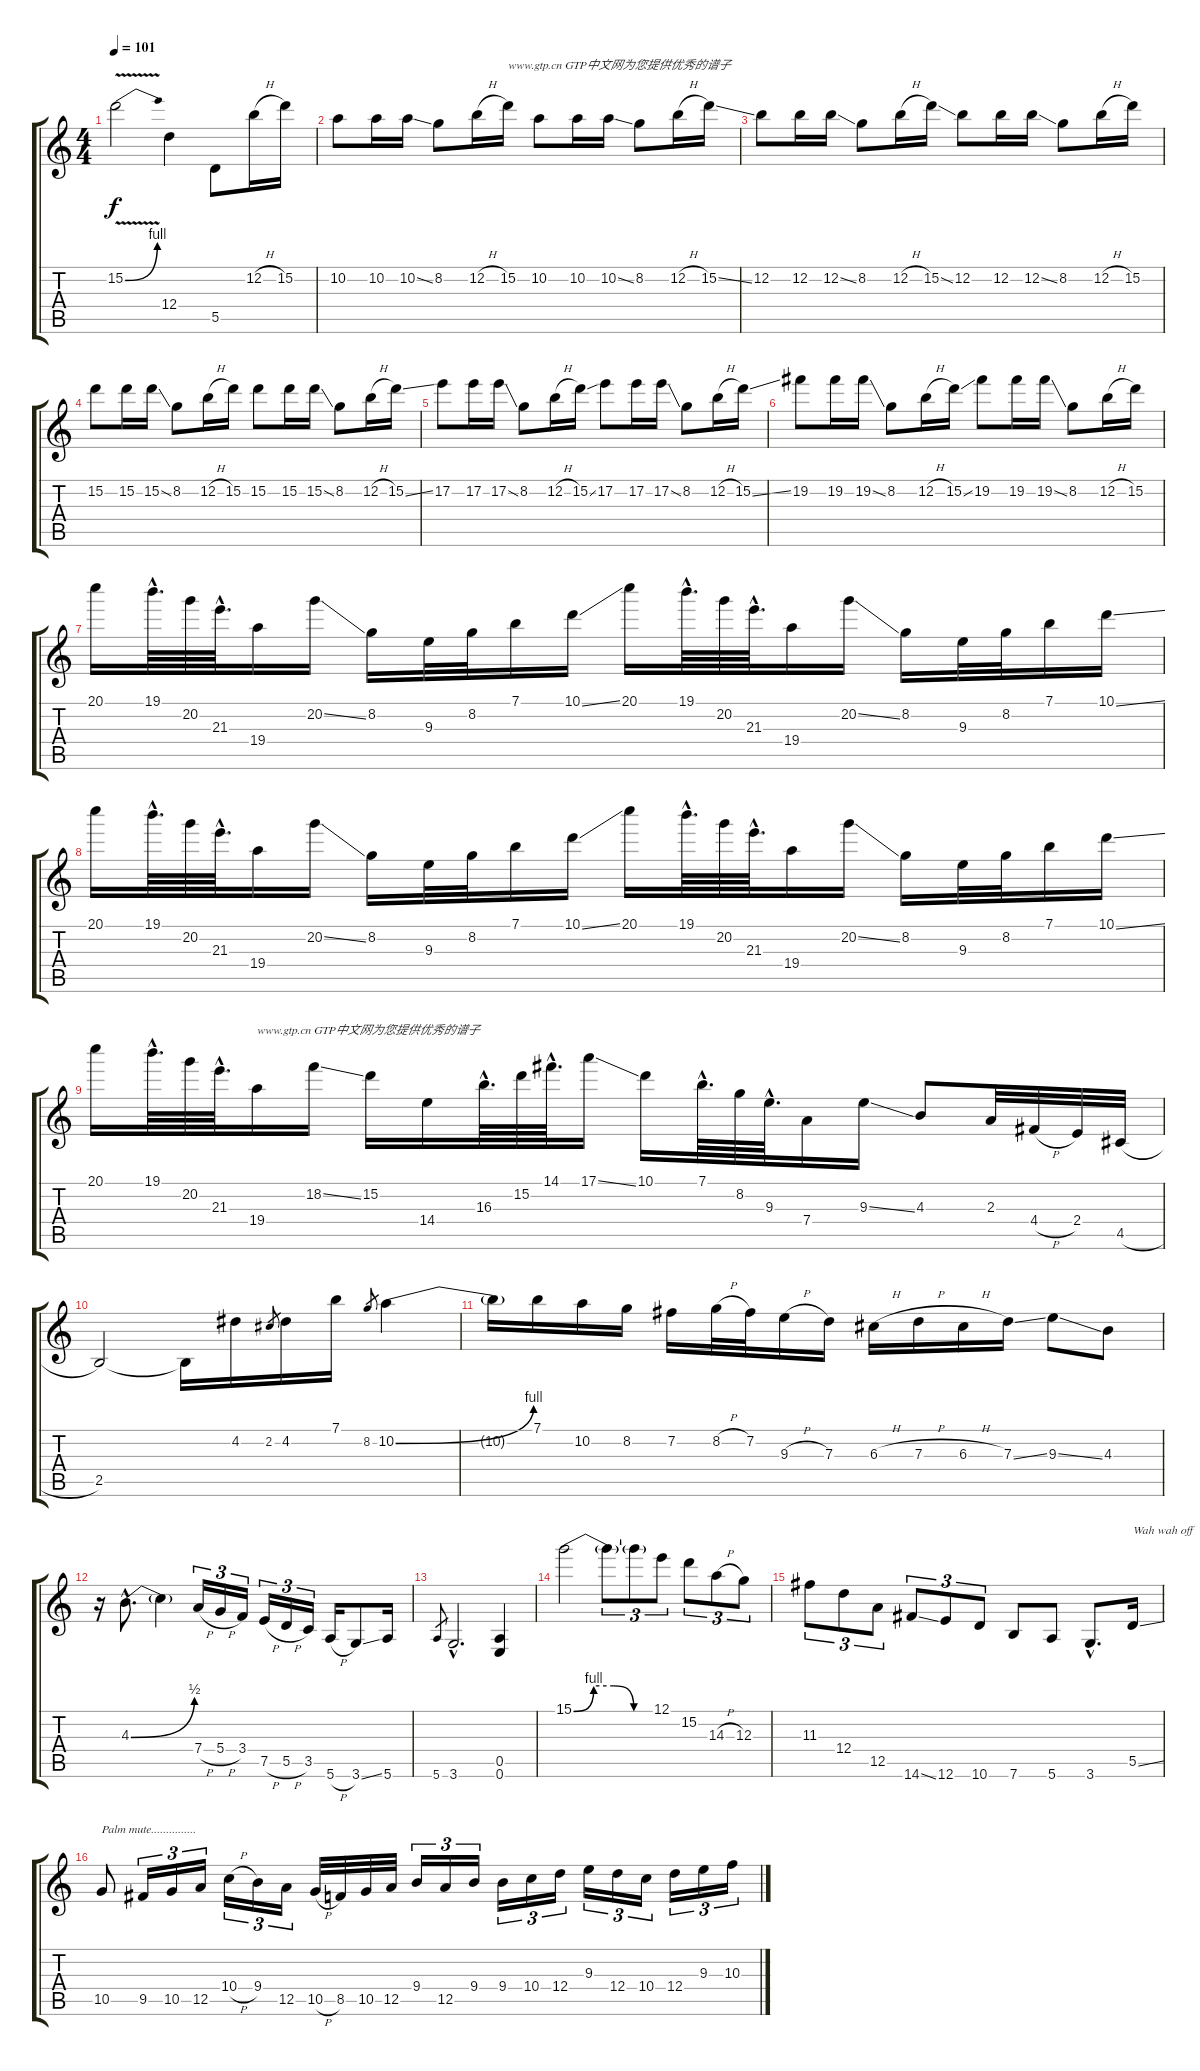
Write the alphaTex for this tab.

\track "" {instrument overdrivenguitar}
\staff {score tabs}
\tuning (E4 B3 G3 D3 A2 E2) {hide}
\ts (4 4)
\tempo 101
\clef g2
\ks c
15.2{be (bend 0 0 60 4) v}.2{dy f} 12.4.4 5.5.8 12.2{h}.16 15.2.16 |
10.2.8 10.2.16 10.2{ss}.16 8.2.8 12.2{h}.16 15.2.16{txt "www.gtp.cn GTP中文网为您提供优秀的谱子"} 10.2.8 10.2.16 10.2{ss}.16 8.2.8 12.2{h}.16 15.2{ss}.16 |
12.2.8 12.2.16 12.2{ss}.16 8.2.8 12.2{h}.16 15.2{ss}.16 12.2.8 12.2.16 12.2{ss}.16 8.2.8 12.2{h}.16 15.2.16 |
15.2.8 15.2.16 15.2{ss}.16 8.2.8 12.2{h}.16 15.2.16 15.2.8 15.2.16 15.2{ss}.16 8.2.8 12.2{h}.16 15.2{ss}.16 |
17.2.8 17.2.16 17.2{ss}.16 8.2.8 12.2{h}.16 15.2{ss}.16 17.2.8 17.2.16 17.2{ss}.16 8.2.8 12.2{h}.16 15.2{ss}.16 |
19.2.8 19.2.16 19.2{ss}.16 8.2.8 12.2{h}.16 15.2{ss}.16 19.2.8 19.2.16 19.2{ss}.16 8.2.8 12.2{h}.16 15.2.16 |
20.1.16 19.1{hac}.64{d} 20.2.64 21.3{hac}.64{d} 19.4.16 20.2{ss}.16 8.2.16 9.3.32 8.2.32 7.1.16 10.1{ss}.16 20.1.16 19.1{hac}.64{d} 20.2.64 21.3{hac}.64{d} 19.4.16 20.2{ss}.16 8.2.16 9.3.32 8.2.32 7.1.16 10.1{ss}.16 |
20.1.16 19.1{hac}.64{d} 20.2.64 21.3{hac}.64{d} 19.4.16 20.2{ss}.16 8.2.16 9.3.32 8.2.32 7.1.16 10.1{ss}.16 20.1.16 19.1{hac}.64{d} 20.2.64 21.3{hac}.64{d} 19.4.16 20.2{ss}.16 8.2.16 9.3.32 8.2.32 7.1.16 10.1{ss}.16 |
20.1.16 19.1{hac}.64{d} 20.2.64 21.3{hac}.64{d} 19.4.16{txt "www.gtp.cn GTP中文网为您提供优秀的谱子"} 18.2{ss}.16 15.2.16 14.4.16 16.3{hac}.64{d} 15.2.64 14.1{hac}.64{d} 17.1{ss}.16 10.1.16 7.1{hac}.64{d} 8.2.64 9.3{hac}.64{d} 7.4.16 9.3{ss}.16 4.3.8 2.3.32 4.4{h}.32 2.4.32 4.5{h}.32 |
2.5.2 2.5{t}.16 4.2.16 2.2.8{gr} 4.2.16 7.1.16 8.2.8{gr} 10.2{be (bend 0 0 60 4)}.4 |
10.2{t}.16 7.1.16 10.2.16 8.2.16 7.2.16 8.2{h}.32 7.2.32 9.3{h}.16 7.3.16 6.3{h}.16 7.3{h}.16 6.3{h}.16 7.3{ss}.16 9.3{ss}.8 4.3.8 |
r.16 4.3{be (bend 0 0 60 2) hac}.8{d} 4.3{t}.4 7.4{h}.16{tu (3 2)} 5.4{h}.16{tu (3 2)} 3.4.16{tu (3 2)} 7.5{h}.16{tu (3 2)} 5.5{h}.16{tu (3 2)} 3.5.16{tu (3 2)} 5.6{h}.16 3.6{ss}.8 5.6.16 |
5.6.8{gr} 3.6{hac}.2{d} (0.5 0.6).4 |
15.1{be (custom 0 0 15 4 30 4 45 0 60 0)}.2 15.1{t}.8{tu (3 2)} 15.1{t}.8{tu (3 2)} 12.1.8{tu (3 2)} 15.2.8{tu (3 2)} 14.3{h}.8{tu (3 2)} 12.3.8{tu (3 2)} |
11.3.8{tu (3 2)} 12.4.8{tu (3 2)} 12.5.8{tu (3 2)} 14.6{ss}.8{tu (3 2)} 12.6.8{tu (3 2)} 10.6.8{tu (3 2)} 7.6.8 5.6.8 3.6{hac}.8{d} 5.5{ss}.16{txt "Wah wah off"} |
10.5.8{txt "Palm mute..............."} 9.5.16{tu (3 2)} 10.5.16{tu (3 2)} 12.5.16{tu (3 2)} 10.4{h}.16{tu (3 2)} 9.4.16{tu (3 2)} 12.5.16{tu (3 2)} 10.5{h}.32 8.5.32 10.5.32 12.5.32 9.4.16{tu (3 2)} 12.5.16{tu (3 2)} 9.4.16{tu (3 2)} 9.4.16{tu (3 2)} 10.4.16{tu (3 2)} 12.4.16{tu (3 2)} 9.3.16{tu (3 2)} 12.4.16{tu (3 2)} 10.4.16{tu (3 2)} 12.4.16{tu (3 2)} 9.3.16{tu (3 2)} 10.3.16{tu (3 2)}
